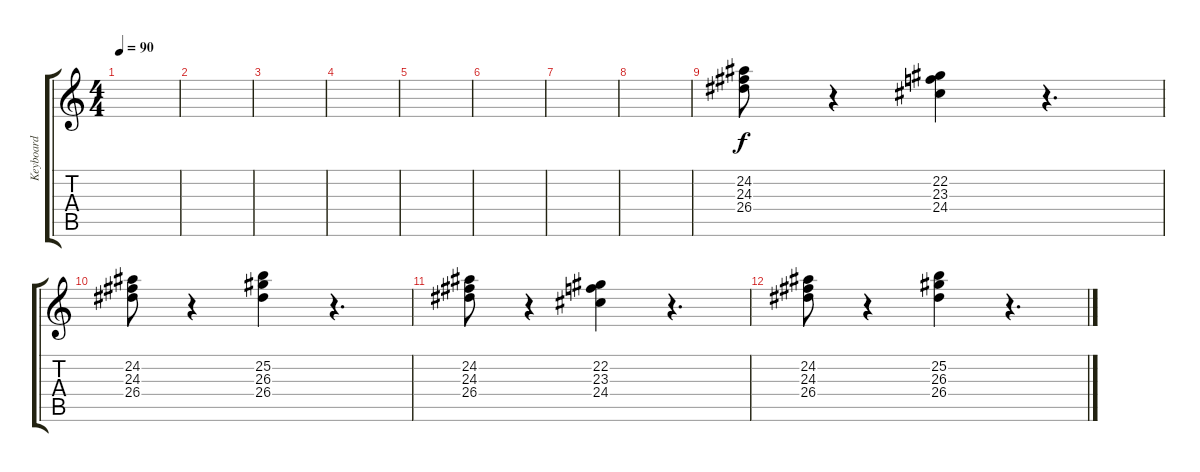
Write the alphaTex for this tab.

\track ("Keyboard" "Keyboard") {instrument synthbrass1}
\staff {score tabs}
\tuning (Eb4 Bb3 Gb3 Db3 Ab2 Eb2) {hide}
\ts (4 4)
\tempo 90
\clef g2
\ks c
|
|
|
|
|
|
|
|
(24.2 24.3 26.4).8 r.4 (22.2 23.3 24.4).4 r.4{d} |
(24.2 24.3 26.4).8 r.4 (25.2 26.3 26.4).4 r.4{d} |
(24.2 24.3 26.4).8 r.4 (22.2 23.3 24.4).4 r.4{d} |
(24.2 24.3 26.4).8 r.4 (25.2 26.3 26.4).4 r.4{d}
